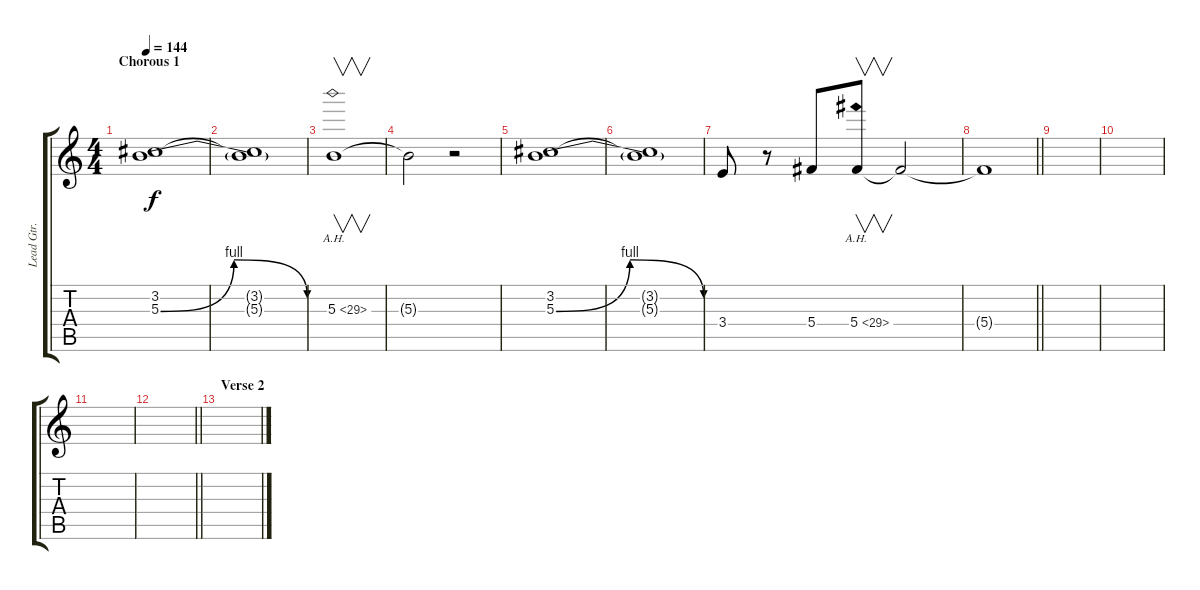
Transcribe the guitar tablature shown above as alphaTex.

\track ("Lead Gtr." "Lead Gtr.") {instrument distortionguitar}
\staff {score tabs}
\tuning (Eb4 Bb3 Gb3 Db3 Ab2 Db2) {hide}
\ts (4 4)
\section ("" "Chorous 1")
\tempo 144
\clef g2
\ks c
(3.2 5.3{be (bendrelease 0 0 15 4 45 4 60 0)}).1{dy f volume 9} |
(3.2{t} 5.3{t}).1 |
5.3{ah 24}.1{v} |
5.3{t}.2 r.2 |
(3.2 5.3{be (bendrelease 0 0 15 4 45 4 60 0)}).1 |
(3.2{t} 5.3{t}).1 |
3.4.8 r.8 5.4.8 5.4{ah 24}.8{v} 5.4{t}.2 |
\barLineRight lightlight
5.4{t}.1 |
\section ("" "")
|
|
|
\barLineRight lightlight
|
\section ("" "Verse 2")
